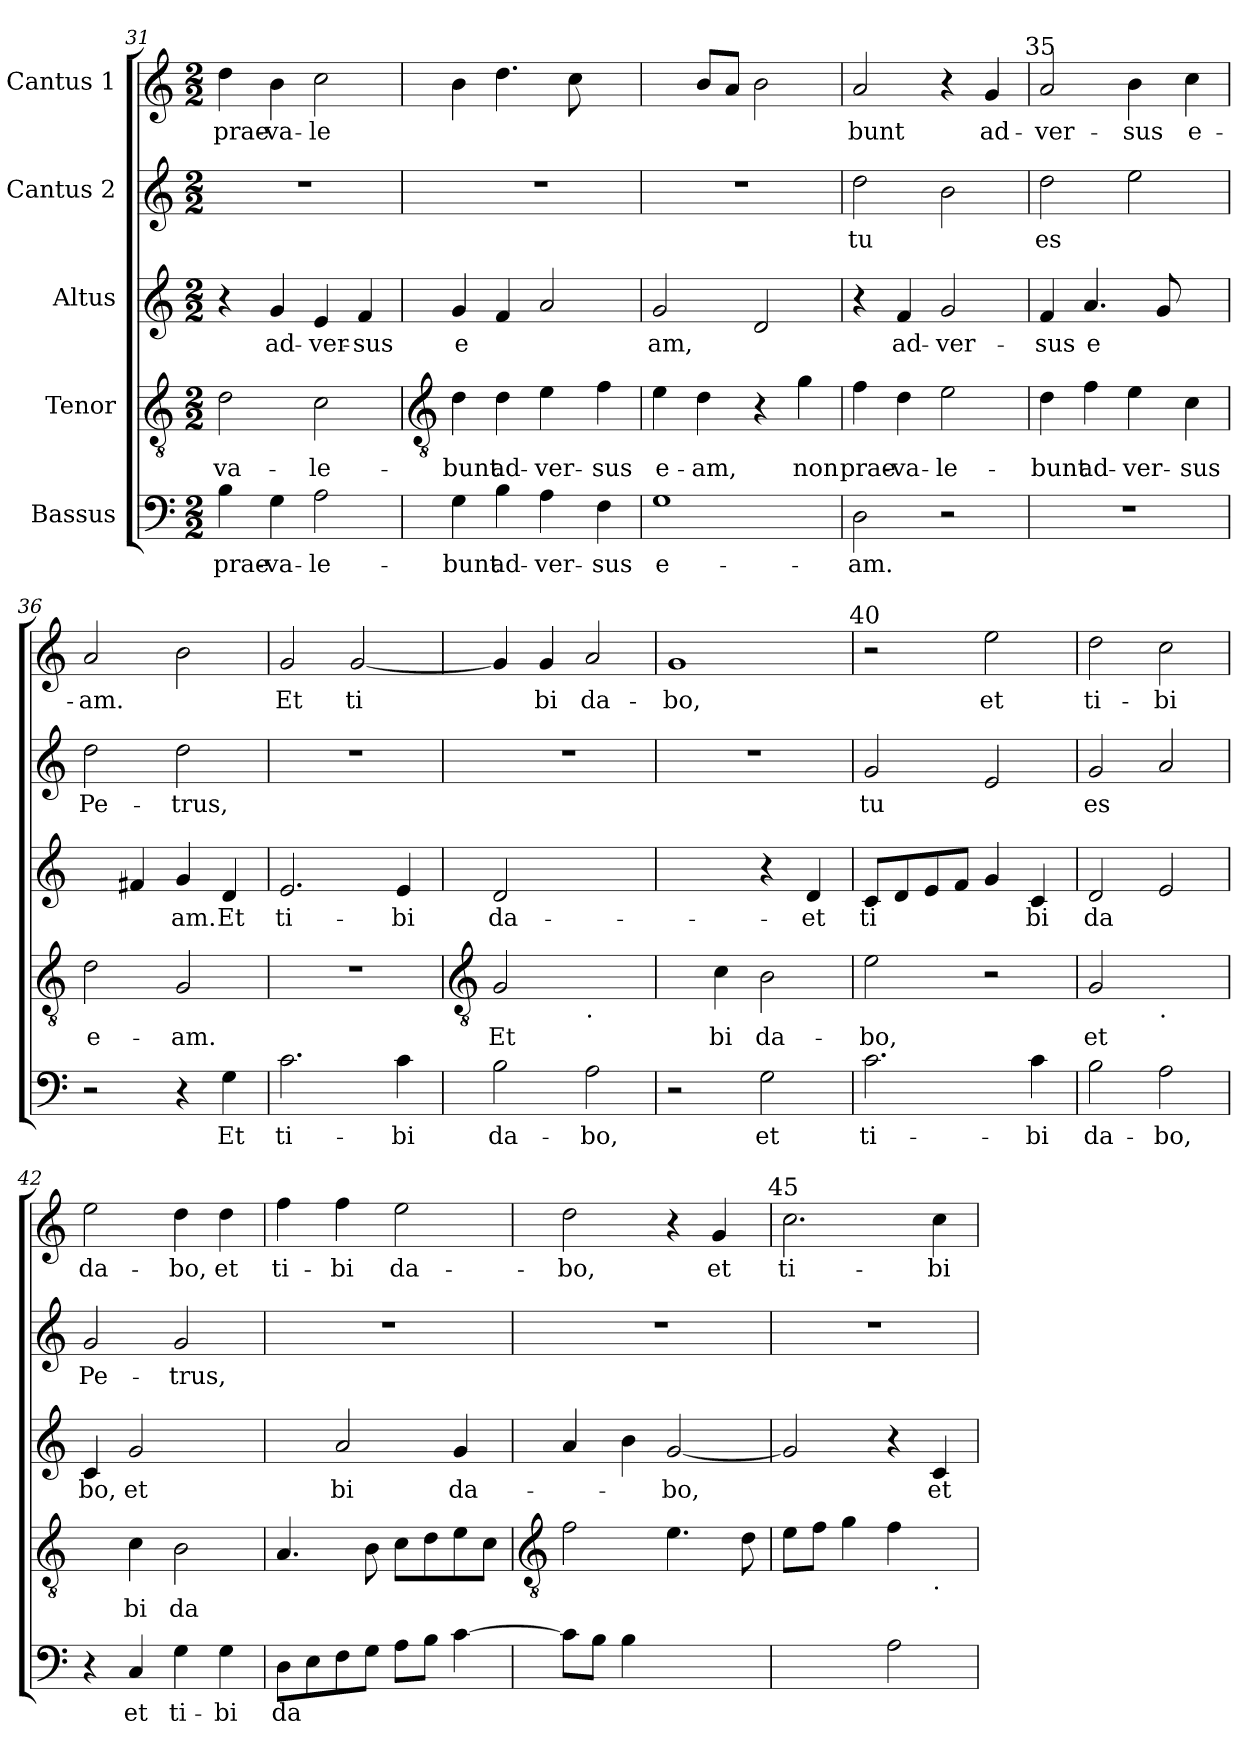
**kern	**text	**kern	**text	**kern	**text	**kern	**text	**kern	**text
*part5	*part5	*part4	*part4	*part3	*part3	*part2	*part2	*part1	*part1
*staff5	*staff5	*staff4	*staff4	*staff3	*staff3	*staff2	*staff2	*staff1	*staff1
*I"Bassus	*	*I"Tenor	*	*I"Altus	*	*I"Cantus 2	*	*I"Cantus 1	*
*clefF4	*	*clefGv2	*	*clefG2	*	*clefG2	*	*clefG2	*
*k[]	*	*k[]	*	*k[]	*	*k[]	*	*k[]	*
*C:	*	*C:	*	*C:	*	*C:	*	*C:	*
*M2/2	*	*M2/2	*	*M2/2	*	*M2/2	*	*M2/2	*
=31	=31	=31	=31	=31	=31	=31	=31	=31	=31
!	!LO:LY:b	!	!LO:LY:b	!	!	!	!	!	!LO:LY:b
4B	prae-	2d	-va-	4r	.	1r	.	4dd	prae-
!	!LO:LY:b	!	!	!	!LO:LY:b	!	!	!	!LO:LY:b
4G	-va-	.	.	4g	ad-	.	.	4b	-va-
!	!LO:LY:b	!	!LO:LY:b	!	!LO:LY:b	!	!	!	!LO:LY:b
2A	-le-	2c	-le-	4e	-ver-	.	.	2cc	-le-
!	!	!	!	!	!LO:LY:b	!	!	!	!
.	.	.	.	4f	-sus	.	.	.	.
!!LO:LB:g=z
=32	=32	=32	=32	=32	=32	=32	=32	=32	=32
*	*	*clefGv2	*	*	*	*	*	*	*
!	!LO:LY:b	!	!LO:LY:b	!	!LO:LY:b	!	!	!	!
4G	-bunt	4d	-bunt	4g	e	1r	.	4b	.
!	!LO:LY:b	!	!LO:LY:b	!	!LO:LY:b	!	!	!	!
4B	ad-	4d	ad-	4f	-	.	.	4.dd	.
!	!LO:LY:b	!	!LO:LY:b	!	!	!	!	!	!
4A	-ver-	4e	-ver-	2a	.	.	.	.	.
.	.	.	.	.	.	.	.	8cc	.
!	!LO:LY:b	!	!LO:LY:b	!	!	!	!	!	!
4F	-sus	4f	-sus	.	.	.	.	[4ccyy	.
=33	=33	=33	=33	=33	=33	=33	=33	=33	=33
!	!LO:LY:b	!	!LO:LY:b	!	!LO:LY:b	!	!	!	!
1G	e-	4e	e-	2g	am,	1r	.	4ccyy]	.
!	!	!	!LO:LY:b	!	!	!	!	!	!LO:LY:b
.	.	4d	-am,	.	.	.	.	8bL	--
.	.	.	.	.	.	.	.	8aJ	.
.	.	4r	.	2d	.	.	.	2b	.
!	!	!	!LO:LY:b	!	!	!	!	!	!
.	.	4g	non	.	.	.	.	.	.
=34	=34	=34	=34	=34	=34	=34	=34	=34	=34
!	!LO:LY:b	!	!LO:LY:b	!	!	!	!LO:LY:b	!	!LO:LY:b
2D	-am.	4f	prae-	4r	.	2dd	tu	2a	bunt
!	!	!	!LO:LY:b	!	!LO:LY:b	!	!	!	!
.	.	4d	-va-	4f	ad-	.	.	.	.
!	!	!	!LO:LY:b	!	!LO:LY:b	!	!	!	!
2r	.	2e	-le-	2g	-ver-	2b	.	4r	.
!	!	!	!	!	!	!	!	!	!LO:LY:b
.	.	.	.	.	.	.	.	4g	ad-
=35	=35	=35	=35	=35	=35	=35	=35	=35	=35
!	!	!	!	!	!	!	!	!LO:TX:a:cj:t=35	!
!	!	!	!LO:LY:b	!	!LO:LY:b	!	!LO:LY:b	!	!LO:LY:b
1r	.	4d	-bunt	4f	-sus	2dd	es	2a	-ver-
!	!	!	!LO:LY:b	!	!LO:LY:b	!	!	!	!
.	.	4f	ad-	4.a	e	.	.	.	.
!	!	!	!LO:LY:b	!	!	!	!	!	!LO:LY:b
.	.	4e	-ver-	.	.	2ee	.	4b	-sus
.	.	.	.	8g	.	.	.	.	.
!	!	!	!LO:LY:b	!	!	!	!	!	!LO:LY:b
.	.	4c	-sus	[4gyy	.	.	.	4cc	e-
=36	=36	=36	=36	=36	=36	=36	=36	=36	=36
!	!	!	!LO:LY:b	!	!	!	!LO:LY:b	!	!LO:LY:b
2r	.	2d	e-	4gyy]	.	2dd	Pe-	2a	-am.
.	.	.	.	4f#	.	.	.	.	.
!	!	!	!LO:LY:b	!	!LO:LY:b	!	!LO:LY:b	!	!
4r	.	2G	-am.	4g	am.	2dd	-trus,	2b	.
!	!LO:LY:b	!	!	!	!LO:LY:b	!	!	!	!
4G	Et	.	.	4d	Et	.	.	.	.
=37	=37	=37	=37	=37	=37	=37	=37	=37	=37
!	!LO:LY:b	!	!	!	!LO:LY:b	!	!	!	!LO:LY:b
2.c	ti-	1r	.	2.e	ti-	1r	.	2g	Et
!	!	!	!	!	!	!	!	!	!LO:LY:b
.	.	.	.	.	.	.	.	[2g	ti-
!	!LO:LY:b	!	!	!	!LO:LY:b	!	!	!	!
4c	-bi	.	.	4e	-bi	.	.	.	.
!!LO:LB:g=z
=38	=38	=38	=38	=38	=38	=38	=38	=38	=38
*	*	*clefGv2	*	*	*	*	*	*	*
!	!LO:LY:b	!	!LO:LY:b	!	!LO:LY:b	!	!	!	!LO:LY:b
2B	da-	2G	Et	2d	da-	1r	.	4g]	--
!	!	!	!	!	!	!	!	!	!LO:LY:b
.	.	.	.	.	.	.	.	4g	bi
!	!	!LO:TX:b:t=.	!	!	!	!	!	!	!
!	!LO:LY:b	!	!LO:LY:b	!	!LO:LY:b	!	!	!	!LO:LY:b
2A	-bo,	[2cyy	ti-	[2eyy	-bo,	.	.	2a	da-
=39	=39	=39	=39	=39	=39	=39	=39	=39	=39
!	!	!	!	!	!	!	!	!	!LO:LY:b
2r	.	4cyy]	.	2eyy]	.	1r	.	1g	-bo,
!	!	!	!LO:LY:b	!	!	!	!	!	!
.	.	4c	-bi	.	.	.	.	.	.
!	!LO:LY:b	!	!LO:LY:b	!	!	!	!	!	!
2G	et	2B	da-	4r	.	.	.	.	.
!	!	!	!	!	!LO:LY:b	!	!	!	!
.	.	.	.	4d	et	.	.	.	.
=40	=40	=40	=40	=40	=40	=40	=40	=40	=40
!	!	!	!	!	!	!	!	!LO:TX:a:cj:t=40	!
!	!LO:LY:b	!	!LO:LY:b	!	!LO:LY:b	!	!LO:LY:b	!	!
2.c	ti-	2e	-bo,	8cL	ti	2g	tu	2r	.
.	.	.	.	8d	.	.	.	.	.
.	.	.	.	8e	.	.	.	.	.
.	.	.	.	8fJ	.	.	.	.	.
!	!	!	!	!	!	!	!	!	!LO:LY:b
.	.	2r	.	4g	.	2e	.	2ee	et
!	!LO:LY:b	!	!	!	!LO:LY:b	!	!	!	!
4c	-bi	.	.	4c	bi	.	.	.	.
=41	=41	=41	=41	=41	=41	=41	=41	=41	=41
!	!LO:LY:b	!	!LO:LY:b	!	!LO:LY:b	!	!LO:LY:b	!	!LO:LY:b
2B	da-	2G	et	2d	da	2g	es	2dd	ti-
!	!	!LO:TX:b:t=.	!	!	!	!	!	!	!
!	!LO:LY:b	!	!LO:LY:b	!	!LO:LY:b	!	!	!	!LO:LY:b
2A	-bo,	[2cyy	ti-	2e	-	2a	.	2cc	-bi
=42	=42	=42	=42	=42	=42	=42	=42	=42	=42
!	!	!	!	!	!LO:LY:b	!	!LO:LY:b	!	!LO:LY:b
4r	.	4cyy]	.	4c	bo,	2g	Pe-	2ee	da-
!	!LO:LY:b	!	!LO:LY:b	!	!LO:LY:b	!	!	!	!
4C	et	4c	-bi	2g	et	.	.	.	.
!	!LO:LY:b	!	!LO:LY:b	!	!	!	!LO:LY:b	!	!LO:LY:b
4G	ti-	2B	da-	.	.	2g	-trus,	4dd	-bo,
!	!LO:LY:b	!	!	!	!LO:LY:b	!	!	!	!LO:LY:b
4G	-bi	.	.	[4dyy	ti	.	.	4dd	et
=43	=43	=43	=43	=43	=43	=43	=43	=43	=43
!	!LO:LY:b	!	!	!	!LO:LY:b	!	!	!	!LO:LY:b
8DL	da	4.A	.	4dyy]	-	1r	.	4ff	ti-
8E	.	.	.	.	.	.	.	.	.
!	!	!	!	!	!LO:LY:b	!	!	!	!LO:LY:b
8F	.	.	.	2a	bi	.	.	4ff	-bi
8GJ	.	8B	.	.	.	.	.	.	.
!	!	!	!	!	!	!	!	!	!LO:LY:b
8AL	.	8cL	.	.	.	.	.	2ee	da-
8BJ	.	8d	.	.	.	.	.	.	.
!	!	!	!	!	!LO:LY:b	!	!	!	!
[4c	.	8e	.	4g	da-	.	.	.	.
.	.	8cJ	.	.	.	.	.	.	.
!!LO:LB:g=z
=44	=44	=44	=44	=44	=44	=44	=44	=44	=44
*	*	*clefGv2	*	*	*	*	*	*	*
!	!	!	!LO:LY:b	!	!	!	!	!	!LO:LY:b
8cL]	.	2f	--	4a	.	1r	.	2dd	-bo,
8BJ	.	.	.	.	.	.	.	.	.
4B	.	.	.	4b	.	.	.	.	.
!	!	!	!	!	!LO:LY:b	!	!	!	!
[2cyy	.	4.e	.	[2g	-bo,	.	.	4r	.
!	!	!	!	!	!	!	!	!	!LO:LY:b
.	.	.	.	.	.	.	.	4g	et
.	.	8d	.	.	.	.	.	.	.
=45	=45	=45	=45	=45	=45	=45	=45	=45	=45
!	!	!	!	!	!	!	!	!LO:TX:a:cj:t=45	!
!	!	!	!	!	!	!	!	!	!LO:LY:b
2cyy]	.	8eL	.	2g]	.	1r	.	2.cc	ti-
.	.	8fJ	.	.	.	.	.	.	.
.	.	4g	.	.	.	.	.	.	.
2A	.	4f	.	4r	.	.	.	.	.
!	!	!LO:TX:b:t=.	!	!	!	!	!	!	!
!	!	!	!	!	!LO:LY:b	!	!	!	!LO:LY:b
.	.	[4eyy	.	4c	et	.	.	4cc	-bi
=	=	=	=	=	=	=	=	=	=
*-	*-	*-	*-	*-	*-	*-	*-	*-	*-
